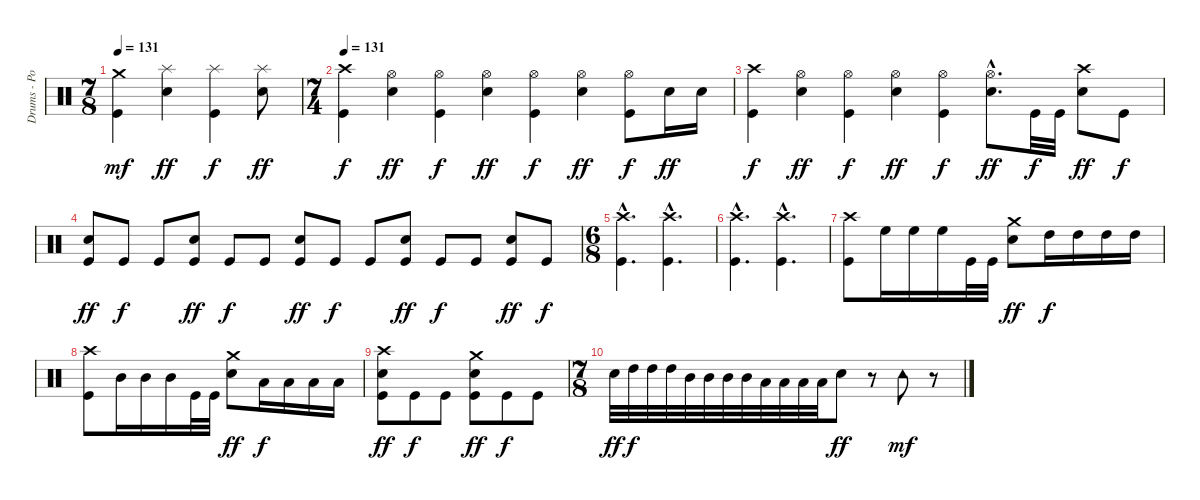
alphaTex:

\track ("Drums - Portnoy" "Drums - Po") {instrument percussion}
\staff {score}
\articulation defaults
\ts (7 8)
\tempo 131
\clef neutral
\ks c
("Crash medium (hit)" "Kick (hit)").4{dy mf} ("Splash (hit)" "Electric Snare (hit)").4{dy ff} ("Splash (hit)" "Kick (hit)").4{dy f} ("Splash (hit)" "Electric Snare (hit)").8{dy ff} |
\ts (7 4)
\tempo 131
("Crash high (hit)" "Kick (hit)").4{dy f} ("Hi-Hat (open)" "Electric Snare (hit)").4{dy ff} ("Hi-Hat (open)" "Kick (hit)").4{dy f} ("Hi-Hat (open)" "Electric Snare (hit)").4{dy ff} ("Hi-Hat (open)" "Kick (hit)").4{dy f} ("Hi-Hat (open)" "Electric Snare (hit)").4{dy ff} ("Hi-Hat (open)" "Kick (hit)").8{dy f} "Electric Snare (hit)".16{dy ff} "Electric Snare (hit)".16 |
("Crash high (hit)" "Kick (hit)").4{dy f} ("Hi-Hat (open)" "Electric Snare (hit)").4{dy ff} ("Hi-Hat (open)" "Kick (hit)").4{dy f} ("Hi-Hat (open)" "Electric Snare (hit)").4{dy ff} ("Hi-Hat (open)" "Kick (hit)").4{dy f} ("Hi-Hat (open)"{hac} "Electric Snare (hit)"{hac}).8{d dy ff} "Kick (hit)".32{dy f} "Kick (hit)".32 ("Crash high (hit)" "Electric Snare (hit)").8{dy ff} "Kick (hit)".8{dy f} |
("Electric Snare (hit)" "Kick (hit)").8{dy ff} "Kick (hit)".8{dy f} "Kick (hit)".8 ("Electric Snare (hit)" "Kick (hit)").8{dy ff} "Kick (hit)".8{dy f} "Kick (hit)".8 ("Electric Snare (hit)" "Kick (hit)").8{dy ff} "Kick (hit)".8{dy f} "Kick (hit)".8 ("Electric Snare (hit)" "Kick (hit)").8{dy ff} "Kick (hit)".8{dy f} "Kick (hit)".8 ("Electric Snare (hit)" "Kick (hit)").8{dy ff} "Kick (hit)".8{dy f} |
\ts (6 8)
("Crash high (hit)"{hac} "Kick (hit)"{hac}).4{d} ("Crash high (hit)"{hac} "Kick (hit)"{hac}).4{d} |
("Crash high (hit)"{hac} "Kick (hit)"{hac}).4{d} ("Crash high (hit)"{hac} "Kick (hit)"{hac}).4{d} |
("Crash high (hit)" "Kick (hit)").8 "High Floor Tom (hit)".16 "High Floor Tom (hit)".16 "High Floor Tom (hit)".16 "Kick (hit)".32 "Kick (hit)".32 ("Crash medium (hit)" "Electric Snare (hit)").8{dy ff} "High Tom (hit)".16{dy f} "High Tom (hit)".16 "High Tom (hit)".16 "High Tom (hit)".16 |
("Crash high (hit)" "Kick (hit)").8 "Mid Tom (hit)".16 "Mid Tom (hit)".16 "Mid Tom (hit)".16 "Kick (hit)".32 "Kick (hit)".32 ("Crash medium (hit)" "Electric Snare (hit)").8{dy ff} "Low Tom (hit)".16{dy f} "Low Tom (hit)".16 "Low Tom (hit)".16 "Low Tom (hit)".16 |
("Crash high (hit)" "Electric Snare (hit)" "Kick (hit)").8{dy ff} "Kick (hit)".8{dy f} "Kick (hit)".8 ("Crash medium (hit)" "Electric Snare (hit)" "Kick (hit)").8{dy ff} "Kick (hit)".8{dy f} "Kick (hit)".8 |
\ts (7 8)
"Electric Snare (hit)".32{dy ff} "High Tom (hit)".32{dy f} "High Tom (hit)".32 "High Tom (hit)".32 "Mid Tom (hit)".32 "Mid Tom (hit)".32 "Mid Tom (hit)".32 "Mid Tom (hit)".32 "Low Tom (hit)".32 "Low Tom (hit)".32 "Low Tom (hit)".32 "Low Tom (hit)".32 "Electric Snare (hit)".8{dy ff} r.8 "Tambourine (hit)".8{dy mf} r.8
